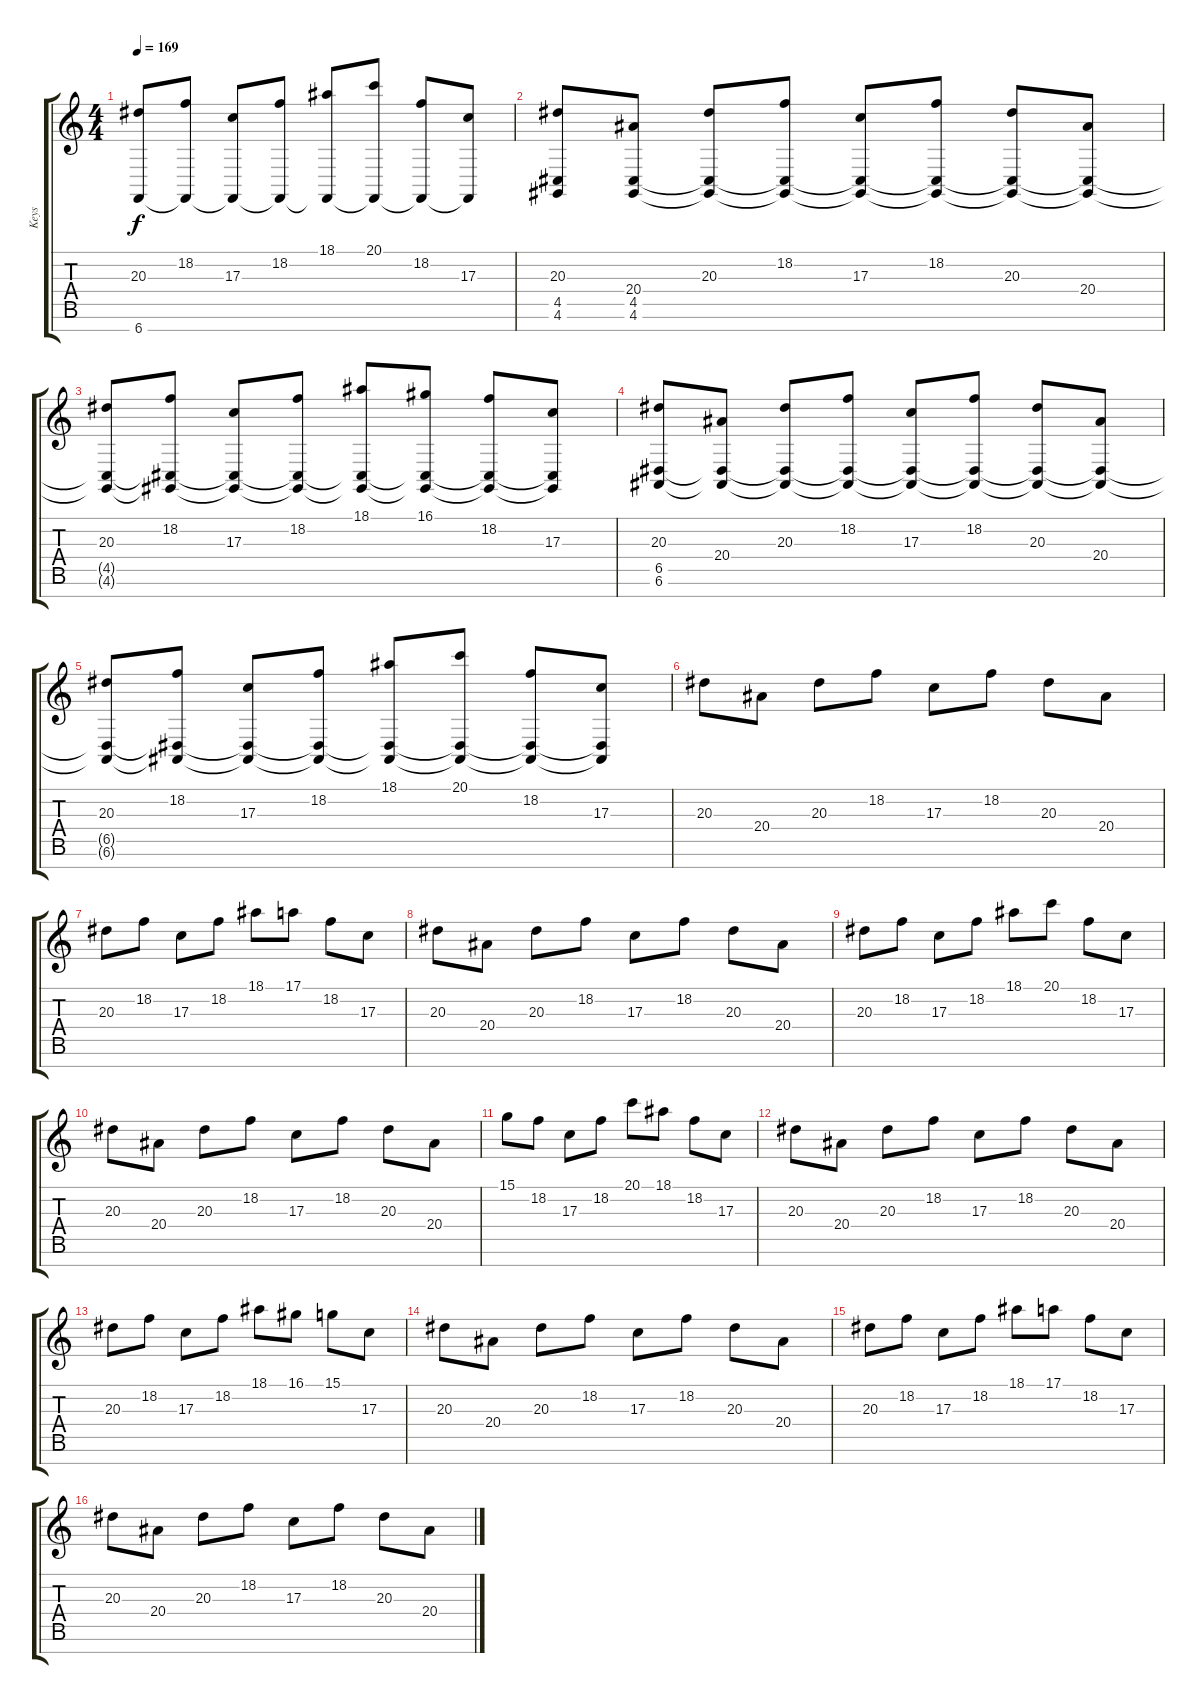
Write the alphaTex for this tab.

\track ("Keys" "Keys") {instrument acousticgrandpiano}
\staff {score tabs}
\tuning (E4 B3 G3 D3 A2 E2 B1) {hide}
\ts (4 4)
\tempo 169
\clef g2
\ks c
(20.3 6.7{t}).8{dy f} (18.2 6.7{t}).8 (17.3 6.7{t}).8 (18.2 6.7{t}).8 (18.1 6.7{t}).8 (20.1 6.7{t}).8 (18.2 6.7{t}).8 (17.3 6.7{t}).8 |
(20.3 4.5 4.6).8 (20.4 4.5 4.6).8 (20.3 4.5{t} 4.6{t}).8 (18.2 4.5{t} 4.6{t}).8 (17.3 4.5{t} 4.6{t}).8 (18.2 4.5{t} 4.6{t}).8 (20.3 4.5{t} 4.6{t}).8 (20.4 4.5{t} 4.6{t}).8 |
(20.3 4.5{t} 4.6{t}).8 (18.2 4.5{t} 4.6{t}).8 (17.3 4.5{t} 4.6{t}).8 (18.2 4.5{t} 4.6{t}).8 (18.1 4.5{t} 4.6{t}).8 (16.1 4.5{t} 4.6{t}).8 (18.2 4.5{t} 4.6{t}).8 (17.3 4.5{t} 4.6{t}).8 |
(20.3 6.5 6.6).8 (20.4 6.5{t} 6.6{t}).8 (20.3 6.5{t} 6.6{t}).8 (18.2 6.5{t} 6.6{t}).8 (17.3 6.5{t} 6.6{t}).8 (18.2 6.5{t} 6.6{t}).8 (20.3 6.5{t} 6.6{t}).8 (20.4 6.5{t} 6.6{t}).8 |
(20.3 6.5{t} 6.6{t}).8 (18.2 6.5{t} 6.6{t}).8 (17.3 6.5{t} 6.6{t}).8 (18.2 6.5{t} 6.6{t}).8 (18.1 6.5{t} 6.6{t}).8 (20.1 6.5{t} 6.6{t}).8 (18.2 6.5{t} 6.6{t}).8 (17.3 6.5{t} 6.6{t}).8 |
20.3.8 20.4.8 20.3.8 18.2.8 17.3.8 18.2.8 20.3.8 20.4.8 |
20.3.8 18.2.8 17.3.8 18.2.8 18.1.8 17.1.8 18.2.8 17.3.8 |
20.3.8 20.4.8 20.3.8 18.2.8 17.3.8 18.2.8 20.3.8 20.4.8 |
20.3.8 18.2.8 17.3.8 18.2.8 18.1.8 20.1.8 18.2.8 17.3.8 |
20.3.8 20.4.8 20.3.8 18.2.8 17.3.8 18.2.8 20.3.8 20.4.8 |
15.1.8 18.2.8 17.3.8 18.2.8 20.1.8 18.1.8 18.2.8 17.3.8 |
20.3.8 20.4.8 20.3.8 18.2.8 17.3.8 18.2.8 20.3.8 20.4.8 |
20.3.8 18.2.8 17.3.8 18.2.8 18.1.8 16.1.8 15.1.8 17.3.8 |
20.3.8{volume 13 instrument fx1rain} 20.4.8 20.3.8 18.2.8 17.3.8 18.2.8 20.3.8 20.4.8 |
20.3.8 18.2.8 17.3.8 18.2.8 18.1.8 17.1.8 18.2.8 17.3.8 |
20.3.8 20.4.8 20.3.8 18.2.8 17.3.8 18.2.8 20.3.8 20.4.8
